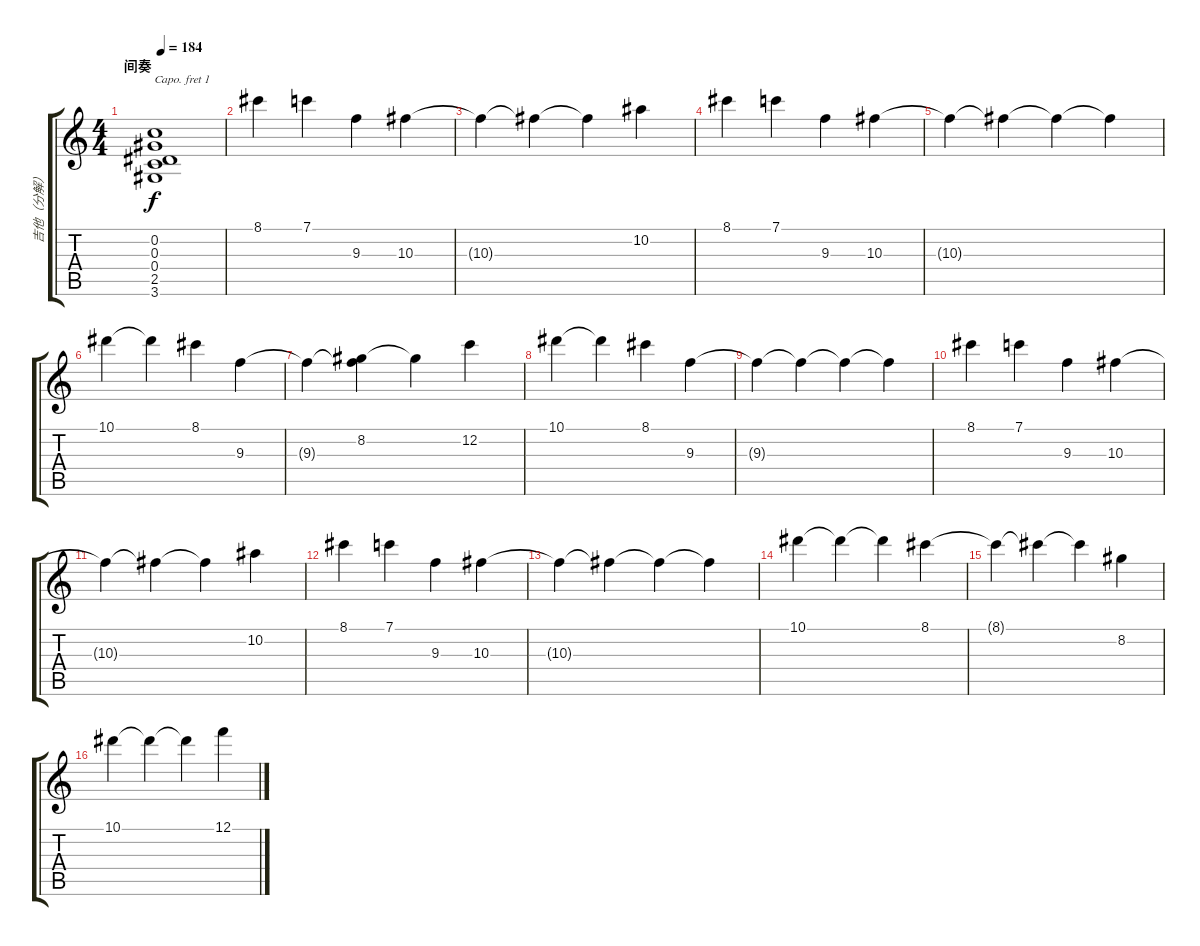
\track ("吉他（分解）" "吉他（分解）") {instrument acousticguitarsteel}
\staff {score tabs}
\capo 1
\tuning (E4 B3 G3 D3 A2 E2) {hide}
\ts (4 4)
\section ("" "间奏")
\tempo 184
\clef g2
\ks c
(0.2{t} 0.3{t} 0.4{t} 2.5{t} 3.6{t}).1{dy f} |
8.1.4{volume 12} 7.1.4 9.3.4 10.3.4 |
10.3{t}.4 10.3{t}.4 10.3{t}.4 10.2.4 |
8.1.4 7.1.4 9.3.4 10.3.4 |
10.3{t}.4 10.3{t}.4 10.3{t}.4 10.3{t}.4 |
10.1.4 10.1{t}.4 8.1.4 9.3.4 |
9.3{t}.4 (8.2 9.3{t}).4 8.2{t}.4 12.2.4 |
10.1.4 10.1{t}.4 8.1.4 9.3.4 |
9.3{t}.4 9.3{t}.4 9.3{t}.4 9.3{t}.4 |
8.1.4 7.1.4 9.3.4 10.3.4 |
10.3{t}.4 10.3{t}.4 10.3{t}.4 10.2.4 |
8.1.4 7.1.4 9.3.4 10.3.4 |
10.3{t}.4 10.3{t}.4 10.3{t}.4 10.3{t}.4 |
10.1.4 10.1{t}.4 10.1{t}.4 8.1.4 |
8.1{t}.4 8.1{t}.4 8.1{t}.4 8.2.4 |
10.1.4 10.1{t}.4 10.1{t}.4 12.1.4
